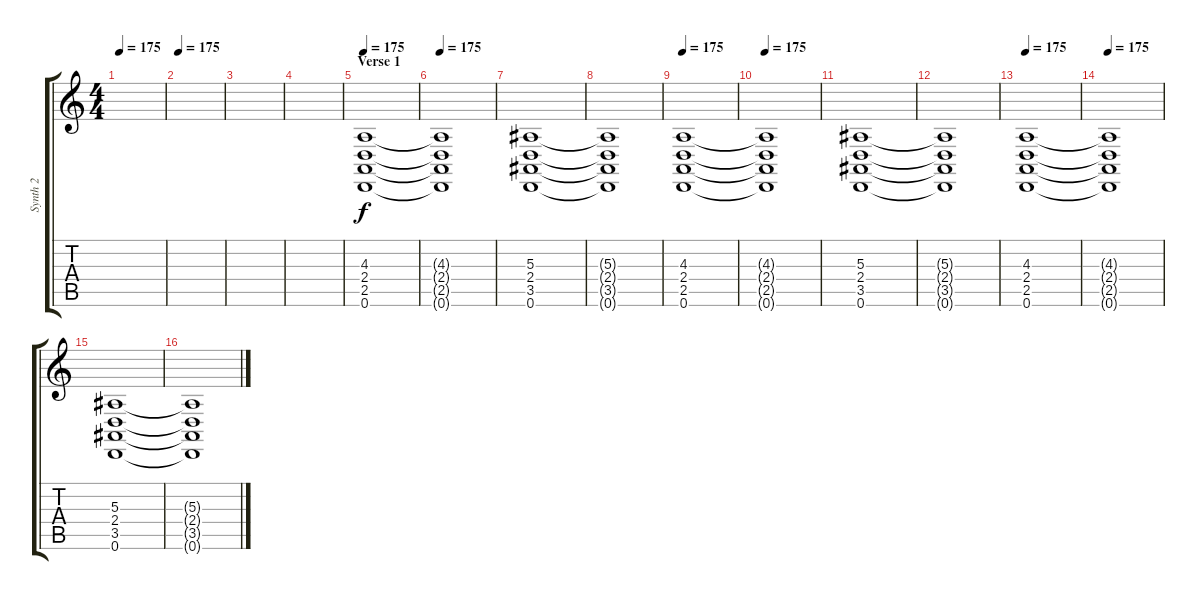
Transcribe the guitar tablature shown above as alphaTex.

\track ("Synth 2" "Synth 2") {instrument brasssection}
\staff {score tabs}
\tuning (D4 A3 F3 C3 G2 D2) {hide}
\ts (4 4)
\tempo 175
\clef g2
\ks c
|
\tempo 175
|
|
|
\section ("" "Verse 1")
\tempo 175
(4.3 2.4 2.5 0.6).1 |
\tempo 175
(4.3{t} 2.4{t} 2.5{t} 0.6{t}).1 |
(5.3 2.4 3.5 0.6).1 |
(5.3{t} 2.4{t} 3.5{t} 0.6{t}).1 |
\tempo 175
(4.3 2.4 2.5 0.6).1 |
\tempo 175
(4.3{t} 2.4{t} 2.5{t} 0.6{t}).1 |
(5.3 2.4 3.5 0.6).1 |
(5.3{t} 2.4{t} 3.5{t} 0.6{t}).1 |
\tempo 175
(4.3 2.4 2.5 0.6).1 |
\tempo 175
(4.3{t} 2.4{t} 2.5{t} 0.6{t}).1 |
(5.3 2.4 3.5 0.6).1 |
(5.3{t} 2.4{t} 3.5{t} 0.6{t}).1
